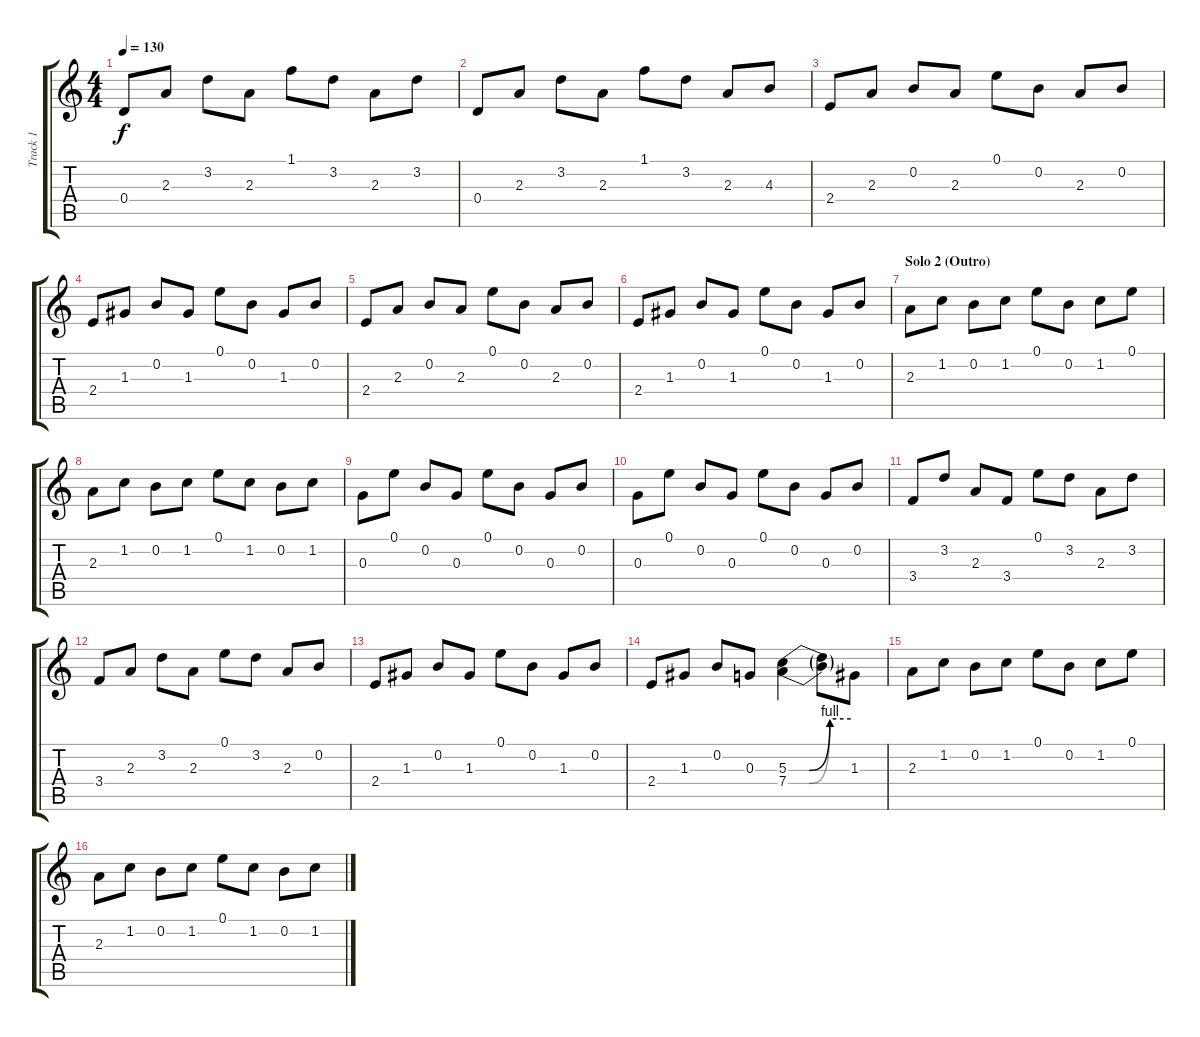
\track ("Track 1" "Track 1") {instrument acousticguitarsteel}
\staff {score tabs}
\tuning (E4 B3 G3 D3 A2 E2) {hide}
\ts (4 4)
\tempo 130
\clef g2
\ks c
0.4.8{dy f} 2.3.8 3.2.8 2.3.8 1.1.8 3.2.8 2.3.8 3.2.8 |
0.4.8 2.3.8 3.2.8 2.3.8 1.1.8 3.2.8 2.3.8 4.3.8 |
2.4.8 2.3.8 0.2.8 2.3.8 0.1.8 0.2.8 2.3.8 0.2.8 |
2.4.8 1.3.8 0.2.8 1.3.8 0.1.8 0.2.8 1.3.8 0.2.8 |
2.4.8 2.3.8 0.2.8 2.3.8 0.1.8 0.2.8 2.3.8 0.2.8 |
2.4.8 1.3.8 0.2.8 1.3.8 0.1.8 0.2.8 1.3.8 0.2.8 |
\section ("" "Solo 2 (Outro)")
2.3.8 1.2.8 0.2.8 1.2.8 0.1.8 0.2.8 1.2.8 0.1.8 |
2.3.8 1.2.8 0.2.8 1.2.8 0.1.8 1.2.8 0.2.8 1.2.8 |
0.3.8 0.1.8 0.2.8 0.3.8 0.1.8 0.2.8 0.3.8 0.2.8 |
0.3.8 0.1.8 0.2.8 0.3.8 0.1.8 0.2.8 0.3.8 0.2.8 |
3.4.8 3.2.8 2.3.8 3.4.8 0.1.8 3.2.8 2.3.8 3.2.8 |
3.4.8 2.3.8 3.2.8 2.3.8 0.1.8 3.2.8 2.3.8 0.2.8 |
2.4.8 1.3.8 0.2.8 1.3.8 0.1.8 0.2.8 1.3.8 0.2.8 |
2.4.8 1.3.8 0.2.8 0.3.8 (5.3{be (custom 0 0 20 0 40 4 60 4)} 7.4{be (custom 0 0 20 0 40 4 60 4)}).4 (5.3{t} 7.4{t}).8 1.3.8 |
2.3.8 1.2.8 0.2.8 1.2.8 0.1.8 0.2.8 1.2.8 0.1.8 |
2.3.8 1.2.8 0.2.8 1.2.8 0.1.8 1.2.8 0.2.8 1.2.8
